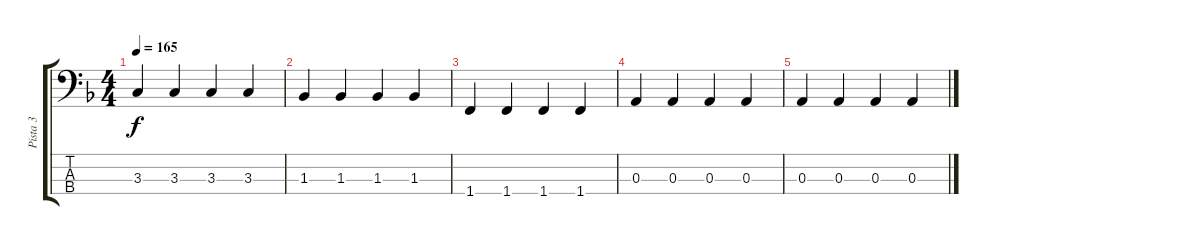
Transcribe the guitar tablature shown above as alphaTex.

\track ("Pista 3" "Pista 3") {instrument electricbassfinger}
\staff {score tabs}
\tuning (G2 D2 A1 E1) {hide}
\ts (4 4)
\tempo 165
\clef f4
\ks f
3.3.4{dy f} 3.3.4 3.3.4 3.3.4 |
1.3.4 1.3.4 1.3.4 1.3.4 |
1.4.4 1.4.4 1.4.4 1.4.4 |
0.3.4 0.3.4 0.3.4 0.3.4 |
0.3.4 0.3.4 0.3.4 0.3.4
